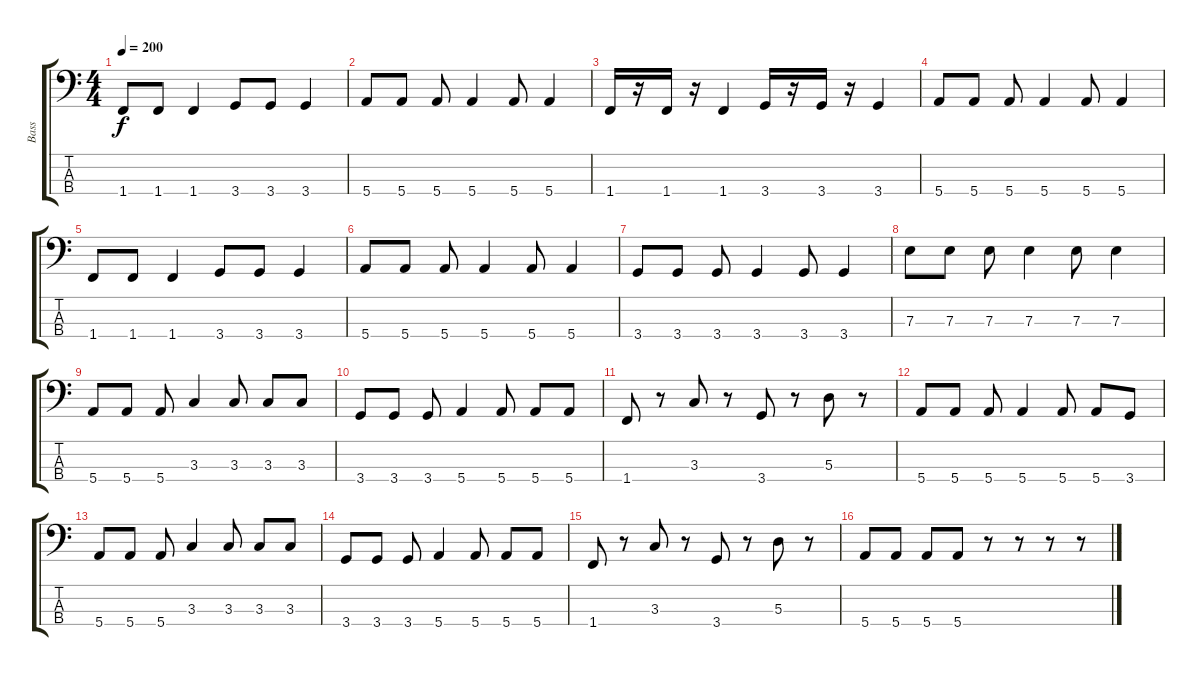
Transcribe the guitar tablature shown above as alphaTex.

\track ("Bass" "Bass") {instrument electricbasspick}
\staff {score tabs}
\tuning (G2 D2 A1 E1) {hide}
\ts (4 4)
\tempo 200
\clef f4
\ks c
1.4.8{dy f} 1.4.8 1.4.4 3.4.8 3.4.8 3.4.4 |
5.4.8 5.4.8 5.4.8 5.4.4 5.4.8 5.4.4 |
1.4.16 r.16 1.4.16 r.16 1.4.4 3.4.16 r.16 3.4.16 r.16 3.4.4 |
5.4.8 5.4.8 5.4.8 5.4.4 5.4.8 5.4.4 |
1.4.8 1.4.8 1.4.4 3.4.8 3.4.8 3.4.4 |
5.4.8 5.4.8 5.4.8 5.4.4 5.4.8 5.4.4 |
3.4.8 3.4.8 3.4.8 3.4.4 3.4.8 3.4.4 |
7.3.8 7.3.8 7.3.8 7.3.4 7.3.8 7.3.4 |
5.4.8 5.4.8 5.4.8 3.3.4 3.3.8 3.3.8 3.3.8 |
3.4.8 3.4.8 3.4.8 5.4.4 5.4.8 5.4.8 5.4.8 |
1.4.8 r.8 3.3.8 r.8 3.4.8 r.8 5.3.8 r.8 |
5.4.8 5.4.8 5.4.8 5.4.4 5.4.8 5.4.8 3.4.8 |
5.4.8 5.4.8 5.4.8 3.3.4 3.3.8 3.3.8 3.3.8 |
3.4.8 3.4.8 3.4.8 5.4.4 5.4.8 5.4.8 5.4.8 |
1.4.8 r.8 3.3.8 r.8 3.4.8 r.8 5.3.8 r.8 |
5.4.8 5.4.8 5.4.8 5.4.8 r.8 r.8 r.8 r.8
